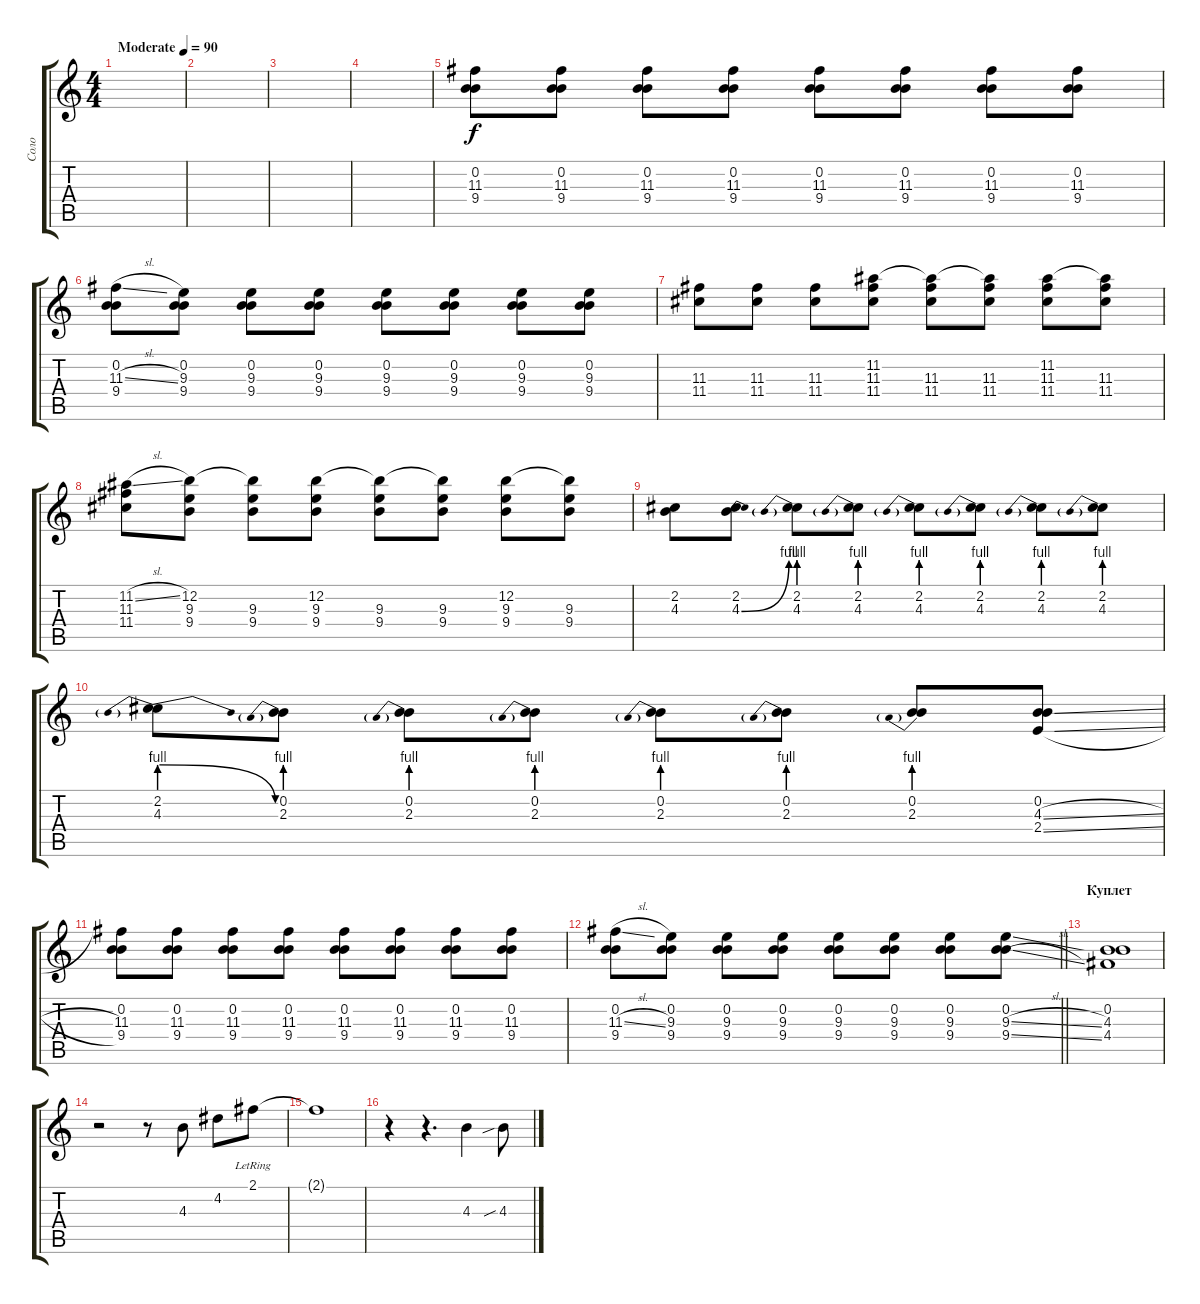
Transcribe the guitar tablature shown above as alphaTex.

\track ("Соло" "Соло") {instrument overdrivenguitar}
\staff {score tabs}
\tuning (E4 B3 G3 D3 A2 E2) {hide}
\ts (4 4)
\tempo (90 "Moderate")
\clef g2
\ks c
|
|
|
|
(0.2 11.3 9.4).8 (0.2 11.3 9.4).8 (0.2 11.3 9.4).8 (0.2 11.3 9.4).8 (0.2 11.3 9.4).8 (0.2 11.3 9.4).8 (0.2 11.3 9.4).8 (0.2 11.3 9.4).8 |
(0.2 11.3{sl} 9.4).8 (0.2 9.3 9.4).8 (0.2 9.3 9.4).8 (0.2 9.3 9.4).8 (0.2 9.3 9.4).8 (0.2 9.3 9.4).8 (0.2 9.3 9.4).8 (0.2 9.3 9.4).8 |
(11.3 11.4).8 (11.3 11.4).8 (11.3 11.4).8 (11.2 11.3 11.4).8 (11.2{t} 11.3 11.4).8 (11.2{t} 11.3 11.4).8 (11.2 11.3 11.4).8 (11.2{t} 11.3 11.4).8 |
(11.2{sl} 11.3 11.4).8 (12.2 9.3 9.4).8 (12.2{t} 9.3 9.4).8 (12.2 9.3 9.4).8 (12.2{t} 9.3 9.4).8 (12.2{t} 9.3 9.4).8 (12.2 9.3 9.4).8 (12.2{t} 9.3 9.4).8 |
(2.2 4.3).8 (2.2 4.3{be (bend 0 0 60 4)}).8 (2.2 4.3{be (prebend 0 4 60 4)}).8 (2.2 4.3{be (prebend 0 4 60 4)}).8 (2.2 4.3{be (prebend 0 4 60 4)}).8 (2.2 4.3{be (prebend 0 4 60 4)}).8 (2.2 4.3{be (prebend 0 4 60 4)}).8 (2.2 4.3{be (prebend 0 4 60 4)}).8 |
(2.2 4.3{be (prebendrelease 0 4 60 0)}).8 (0.2 2.3{be (prebend 0 4 60 4)}).8 (0.2 2.3{be (prebend 0 4 60 4)}).8 (0.2 2.3{be (prebend 0 4 60 4)}).8 (0.2 2.3{be (prebend 0 4 60 4)}).8 (0.2 2.3{be (prebend 0 4 60 4)}).8 (0.2 2.3{be (prebend 0 4 60 4)}).8 (0.2 4.3{sl} 2.4{sl}).8 |
(0.2 11.3 9.4).8 (0.2 11.3 9.4).8 (0.2 11.3 9.4).8 (0.2 11.3 9.4).8 (0.2 11.3 9.4).8 (0.2 11.3 9.4).8 (0.2 11.3 9.4).8 (0.2 11.3 9.4).8 |
\barLineRight lightlight
(0.2 11.3{sl} 9.4).8 (0.2 9.3 9.4).8 (0.2 9.3 9.4).8 (0.2 9.3 9.4).8 (0.2 9.3 9.4).8 (0.2 9.3 9.4).8 (0.2 9.3 9.4).8 (0.2 9.3{sl} 9.4{sl}).8 |
\section ("" "Куплет")
(0.2 4.3 4.4).1{volume 9} |
r.2{volume 7} r.8 4.3.8 4.2.8 2.1{lr}.8 |
2.1{t}.1 |
r.4 r.4{d} 4.3.4 4.3{sib}.8
